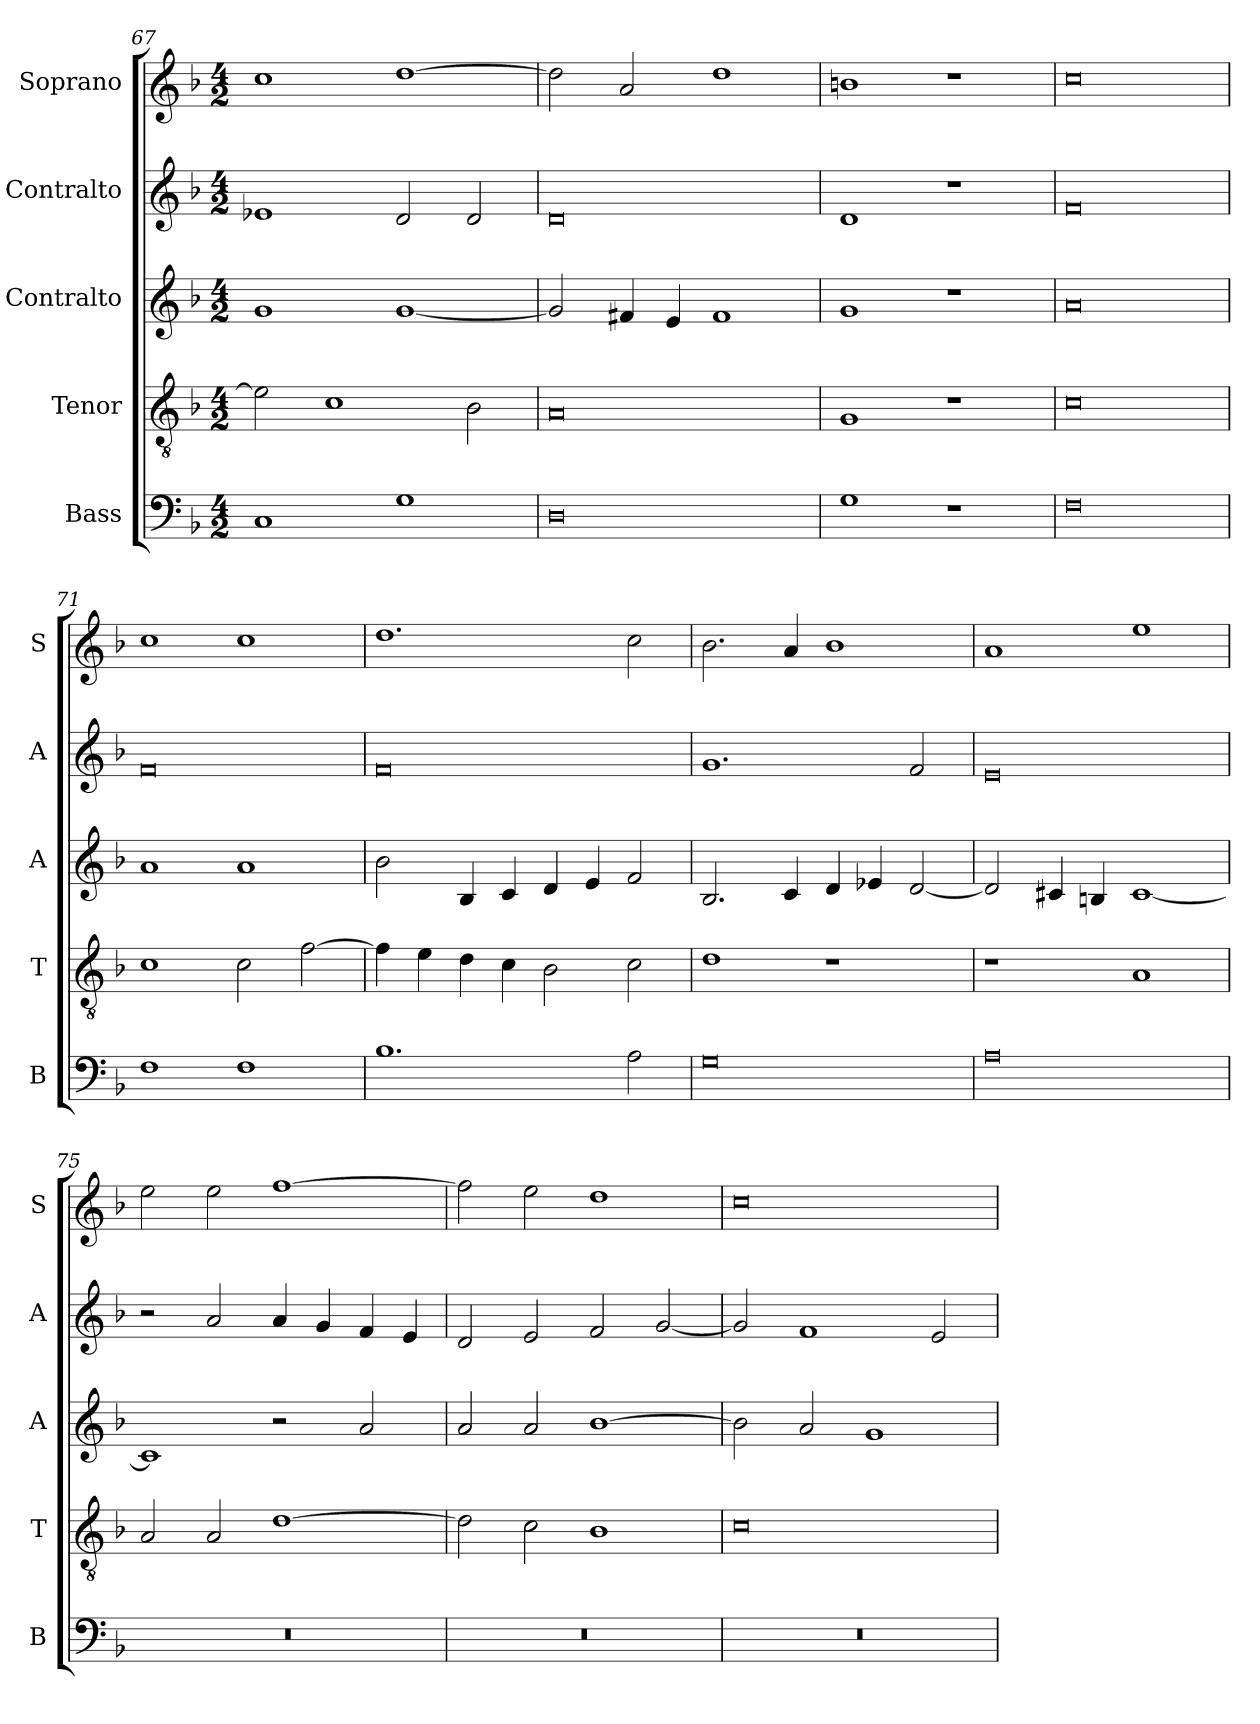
**kern	**kern	**kern	**kern	**kern
*part5	*part4	*part3	*part2	*part1
*staff5	*staff4	*staff3	*staff2	*staff1
*I"Bass	*I"Tenor	*I"Contralto	*I"Contralto	*I"Soprano
*I'B	*I'T	*I'A	*I'A	*I'S
*clefF4	*clefGv2	*clefG2	*clefG2	*clefG2
*k[b-]	*k[b-]	*k[b-]	*k[b-]	*k[b-]
*G:dor	*G:dor	*G:dor	*G:dor	*G:dor
*M4/2	*M4/2	*M4/2	*M4/2	*M4/2
=67	=67	=67	=67	=67
1C	2e-]	1g	1e-X	1cc
.	1c	.	.	.
1G	.	[1g	2d	[1dd
.	2B-	.	2d	.
=68	=68	=68	=68	=68
0D	0A	2g]	0d	2dd]
.	.	4f#X	.	2a
.	.	4e	.	.
.	.	1f#	.	1dd
=69	=69	=69	=69	=69
1G	1G	1g	1d	1bn
1r	1r	1r	1r	1r
=70	=70	=70	=70	=70
0F	0c	0a	0f	0cc
=71	=71	=71	=71	=71
1F	1c	1a	0f	1cc
1F	2c	1a	.	1cc
.	[2f	.	.	.
=72	=72	=72	=72	=72
1.B-	4f]	2b-	0f	1.dd
.	4e	.	.	.
.	4d	4B-	.	.
.	4c	4c	.	.
.	2B-	4d	.	.
.	.	4e	.	.
2A	2c	2f	.	2cc
=73	=73	=73	=73	=73
0G	1d	2.B-	1.g	2.b-
.	.	4c	.	4a
.	1r	4d	.	1b-
.	.	4e-X	.	.
.	.	[2d	2f	.
=74	=74	=74	=74	=74
0A	1r	2d]	0e	1a
.	.	4c#X	.	.
.	.	4Bn	.	.
.	1A	[1c#	.	1ee
=75	=75	=75	=75	=75
0r	2A	1c#]	2r	2ee
.	2A	.	2a	2ee
.	[1d	2r	4a	[1ff
.	.	.	4g	.
.	.	2a	4f	.
.	.	.	4e	.
=76	=76	=76	=76	=76
0r	2d]	2a	2d	2ff]
.	2c	2a	2e	2ee
.	1B-	[1b-	2f	1dd
.	.	.	[2g	.
=77	=77	=77	=77	=77
0r	0c	2b-]	2g]	0cc
.	.	2a	1f	.
.	.	1g	.	.
.	.	.	2e	.
=	=	=	=	=
*-	*-	*-	*-	*-
